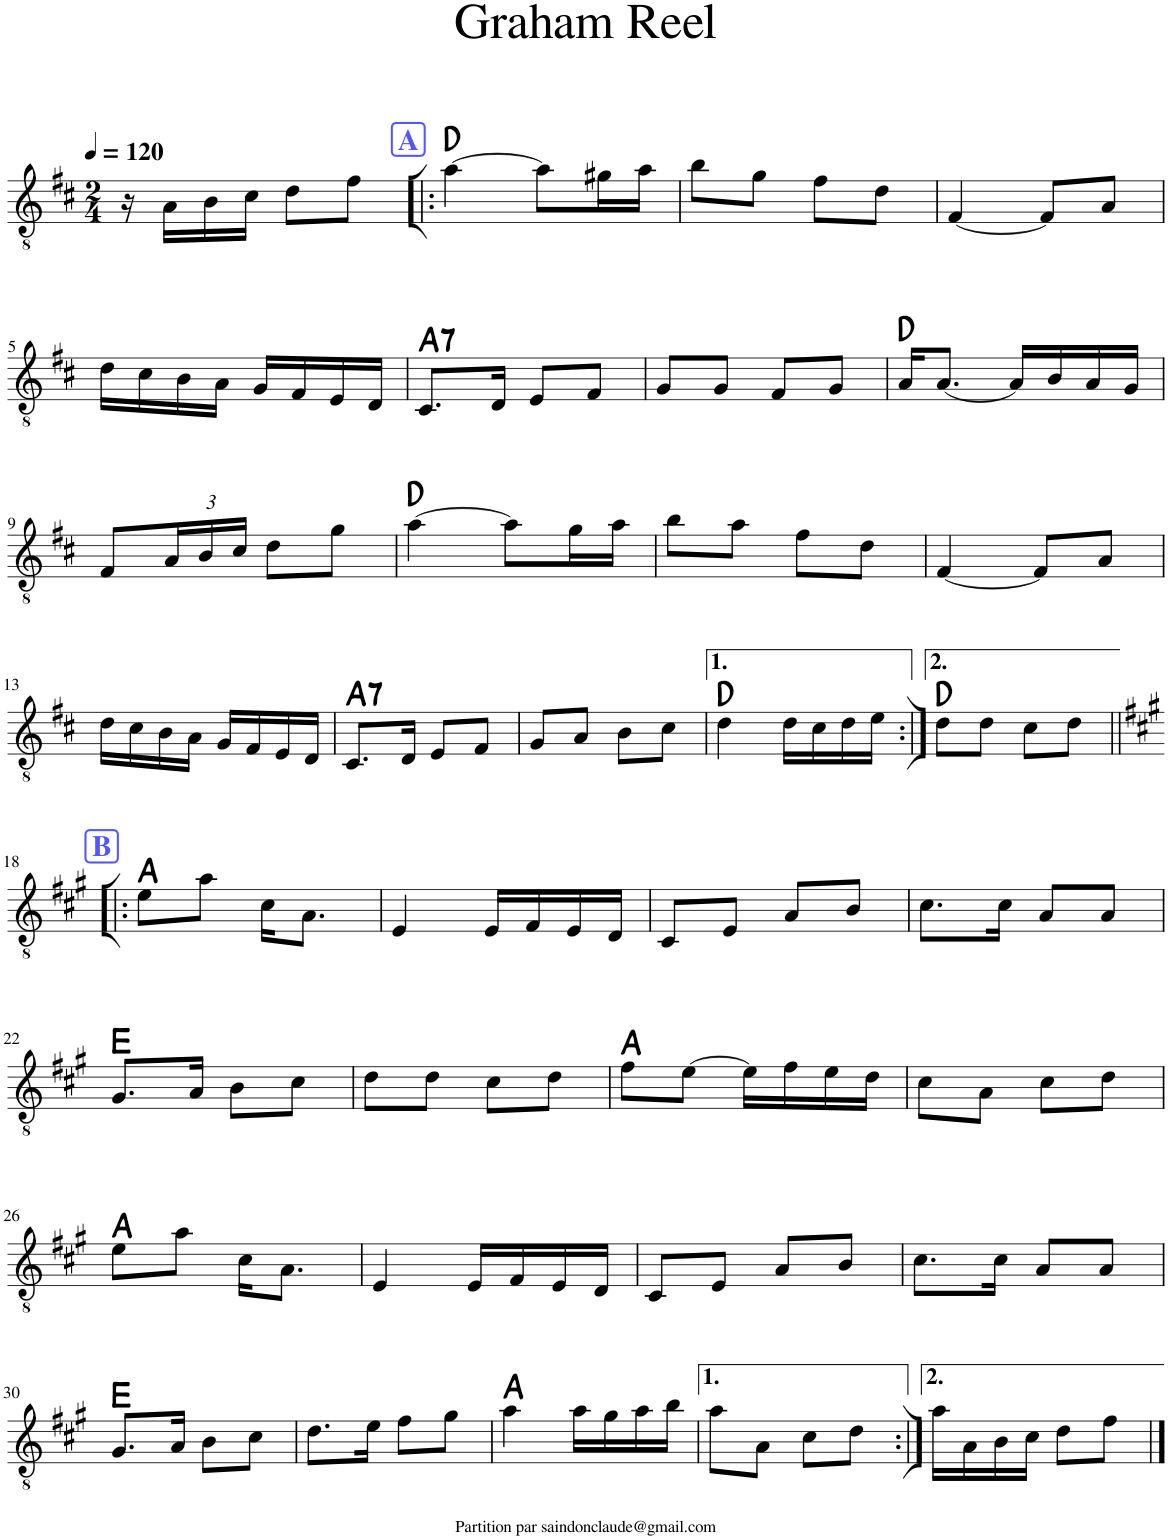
**kern	**harte
*part1	*part1
*staff1	*
*I"Classical Guitar	*
*I'Guit.	*
*clefGv2	*
*k[f#c#]	*
*M2/4	*
*MM120	*
=1	=1
16r	.
16A\LL	.
16B\	.
16c#\JJ	.
8d\L	.
8f#\J	.
!!LO:REH:place=s1:a:B:cj:color=#5555FF:fs=14:t=A
=2!|:	=2!|:
[4a\	D:maj
8a\L]	.
16g#X\L	.
16a\JJ	.
=3	=3
8b\L	.
8g\J	.
8f#\L	.
8d\J	.
=4	=4
[4F#/	.
8F#/L]	.
8A/J	.
!!LO:LB:g=z
=5	=5
16d\LL	.
16c#\	.
16B\	.
16A\JJ	.
16G/LL	.
16F#/	.
16E/	.
16D/JJ	.
=6	=6
!	!LO:H:kt=7
8.C#/L	A:7
16D/Jk	.
8E/L	.
8F#/J	.
=7	=7
8G/L	.
8G/J	.
8F#/L	.
8G/J	.
=8	=8
16A/KL	D:maj
[8.A/J	.
16A/LL]	.
16B/	.
16A/	.
16G/JJ	.
!!LO:LB:g=z
=9	=9
8F#/L	.
*Xbrackettup	*
24A/L	.
24B/	.
24c#/JJ	.
8d\L	.
8g\J	.
=10	=10
[4a\	D:maj
8a\L]	.
16g\L	.
16a\JJ	.
=11	=11
8b\L	.
8a\J	.
8f#\L	.
8d\J	.
=12	=12
[4F#/	.
8F#/L]	.
8A/J	.
!!LO:LB:g=z
=13	=13
16d\LL	.
16c#\	.
16B\	.
16A\JJ	.
16G/LL	.
16F#/	.
16E/	.
16D/JJ	.
=14	=14
!	!LO:H:kt=7
8.C#/L	A:7
16D/Jk	.
8E/L	.
8F#/J	.
=15	=15
8G/L	.
8A/J	.
8B\L	.
8c#\J	.
=16	=16
4d\	D:maj
16d\LL	.
16c#\	.
16d\	.
16e\JJ	.
=17:|!	=17:|!
8d\L	D:maj
8d\J	.
8c#\L	.
8d\J	.
!!LO:LB:g=z
!!LO:REH:place=s1:a:B:cj:color=#5555FF:fs=14:t=B
=18!|:	=18!|:
*k[f#c#g#]	*
8e\L	A:maj
8a\J	.
16c#\KL	.
8.A\J	.
=19	=19
4E/	.
16E/LL	.
16F#/	.
16E/	.
16D/JJ	.
=20	=20
8C#/L	.
8E/J	.
8A/L	.
8B/J	.
=21	=21
8.c#\L	.
16c#\Jk	.
8A/L	.
8A/J	.
!!LO:LB:g=z
=22	=22
8.G#/L	E:maj
16A/Jk	.
8B\L	.
8c#\J	.
=23	=23
8d\L	.
8d\J	.
8c#\L	.
8d\J	.
=24	=24
8f#\L	A:maj
[8e\J	.
16e\LL]	.
16f#\	.
16e\	.
16d\JJ	.
=25	=25
8c#\L	.
8A\J	.
8c#\L	.
8d\J	.
!!LO:LB:g=z
=26	=26
8e\L	A:maj
8a\J	.
16c#\KL	.
8.A\J	.
=27	=27
4E/	.
16E/LL	.
16F#/	.
16E/	.
16D/JJ	.
=28	=28
8C#/L	.
8E/J	.
8A/L	.
8B/J	.
=29	=29
8.c#\L	.
16c#\Jk	.
8A/L	.
8A/J	.
!!LO:LB:g=z
=30	=30
8.G#/L	E:maj
16A/Jk	.
8B\L	.
8c#\J	.
=31	=31
8.d\L	.
16e\Jk	.
8f#\L	.
8g#\J	.
=32	=32
4a\	A:maj
16a\LL	.
16g#\	.
16a\	.
16b\JJ	.
=33	=33
8a\L	.
8A\J	.
8c#\L	.
8d\J	.
=34:|!	=34:|!
16a\LL	.
16A\	.
16B\	.
16c#\JJ	.
8d\L	.
8f#\J	.
==	==
*-	*-
